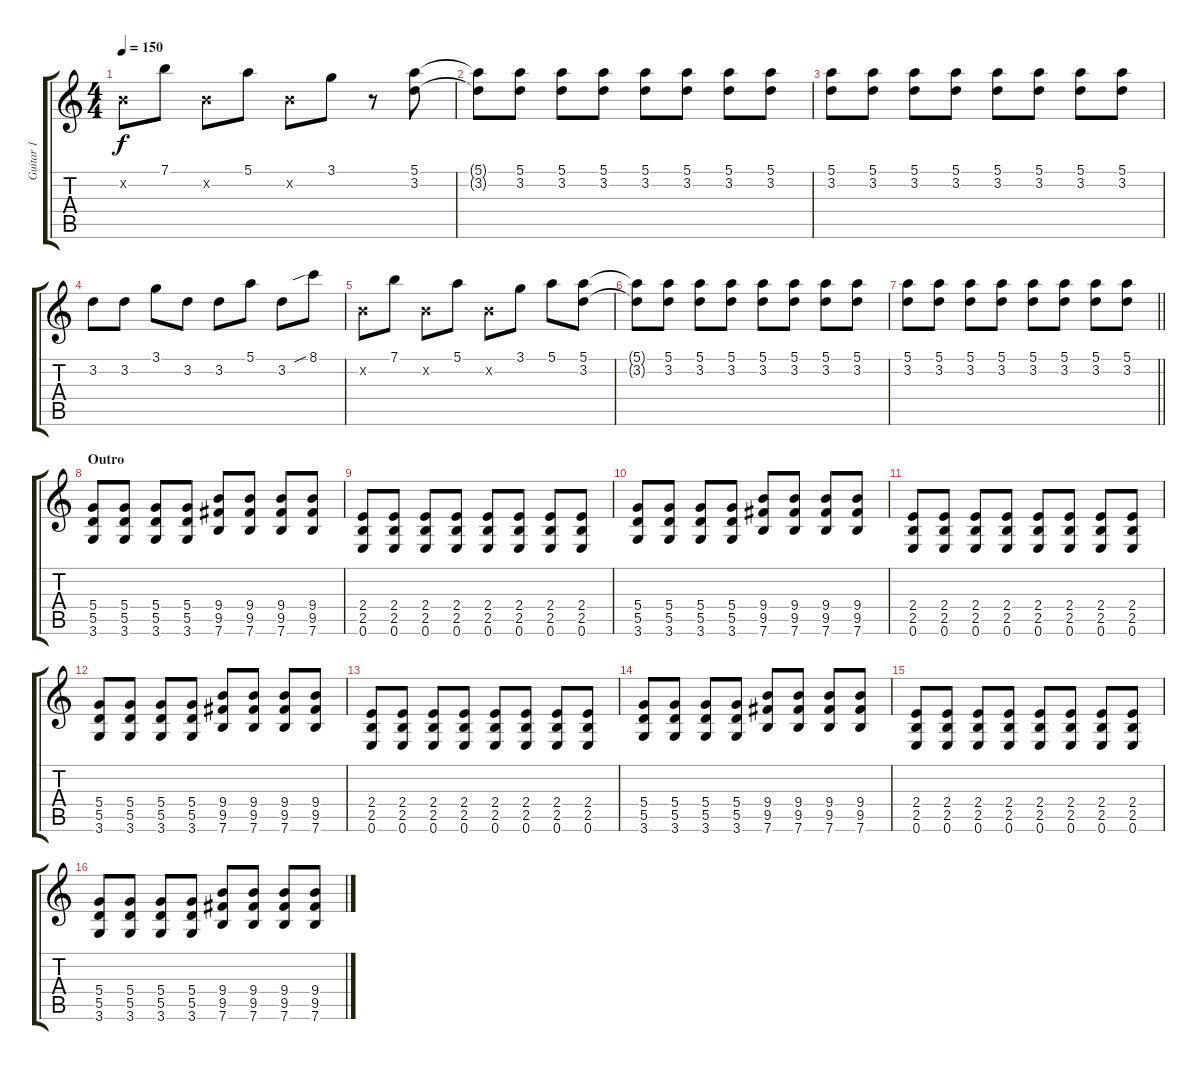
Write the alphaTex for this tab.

\track ("Guitar 1" "Guitar 1") {instrument overdrivenguitar}
\staff {score tabs}
\tuning (E4 B3 G3 D3 A2 E2) {hide}
\ts (4 4)
\tempo 150
\clef g2
\ks c
0.2{x}.8{dy f} 7.1.8 0.2{x}.8 5.1.8 0.2{x}.8 3.1.8 r.8 (5.1 3.2).8 |
(5.1{t} 3.2{t}).8 (5.1 3.2).8 (5.1 3.2).8 (5.1 3.2).8 (5.1 3.2).8 (5.1 3.2).8 (5.1 3.2).8 (5.1 3.2).8 |
(5.1 3.2).8 (5.1 3.2).8 (5.1 3.2).8 (5.1 3.2).8 (5.1 3.2).8 (5.1 3.2).8 (5.1 3.2).8 (5.1 3.2).8 |
3.2.8 3.2.8 3.1.8 3.2.8 3.2.8 5.1.8 3.2.8 8.1{sib}.8 |
0.2{x}.8 7.1.8 0.2{x}.8 5.1.8 0.2{x}.8 3.1.8 5.1.8 (5.1 3.2).8 |
(5.1{t} 3.2{t}).8 (5.1 3.2).8 (5.1 3.2).8 (5.1 3.2).8 (5.1 3.2).8 (5.1 3.2).8 (5.1 3.2).8 (5.1 3.2).8 |
\barLineRight lightlight
(5.1 3.2).8 (5.1 3.2).8 (5.1 3.2).8 (5.1 3.2).8 (5.1 3.2).8 (5.1 3.2).8 (5.1 3.2).8 (5.1 3.2).8 |
\section ("" "Outro")
(5.4 5.5 3.6).8{volume 9} (5.4 5.5 3.6).8 (5.4 5.5 3.6).8 (5.4 5.5 3.6).8 (9.4 9.5 7.6).8 (9.4 9.5 7.6).8 (9.4 9.5 7.6).8 (9.4 9.5 7.6).8 |
(2.4 2.5 0.6).8 (2.4 2.5 0.6).8 (2.4 2.5 0.6).8 (2.4 2.5 0.6).8 (2.4 2.5 0.6).8 (2.4 2.5 0.6).8 (2.4 2.5 0.6).8 (2.4 2.5 0.6).8 |
(5.4 5.5 3.6).8 (5.4 5.5 3.6).8 (5.4 5.5 3.6).8 (5.4 5.5 3.6).8 (9.4 9.5 7.6).8 (9.4 9.5 7.6).8 (9.4 9.5 7.6).8 (9.4 9.5 7.6).8 |
(2.4 2.5 0.6).8 (2.4 2.5 0.6).8 (2.4 2.5 0.6).8 (2.4 2.5 0.6).8 (2.4 2.5 0.6).8 (2.4 2.5 0.6).8 (2.4 2.5 0.6).8 (2.4 2.5 0.6).8 |
(5.4 5.5 3.6).8 (5.4 5.5 3.6).8 (5.4 5.5 3.6).8 (5.4 5.5 3.6).8 (9.4 9.5 7.6).8 (9.4 9.5 7.6).8 (9.4 9.5 7.6).8 (9.4 9.5 7.6).8 |
(2.4 2.5 0.6).8 (2.4 2.5 0.6).8 (2.4 2.5 0.6).8 (2.4 2.5 0.6).8 (2.4 2.5 0.6).8 (2.4 2.5 0.6).8 (2.4 2.5 0.6).8 (2.4 2.5 0.6).8 |
(5.4 5.5 3.6).8 (5.4 5.5 3.6).8 (5.4 5.5 3.6).8 (5.4 5.5 3.6).8 (9.4 9.5 7.6).8 (9.4 9.5 7.6).8 (9.4 9.5 7.6).8 (9.4 9.5 7.6).8 |
(2.4 2.5 0.6).8 (2.4 2.5 0.6).8 (2.4 2.5 0.6).8 (2.4 2.5 0.6).8 (2.4 2.5 0.6).8 (2.4 2.5 0.6).8 (2.4 2.5 0.6).8 (2.4 2.5 0.6).8 |
(5.4 5.5 3.6).8{volume 9} (5.4 5.5 3.6).8 (5.4 5.5 3.6).8 (5.4 5.5 3.6).8 (9.4 9.5 7.6).8 (9.4 9.5 7.6).8 (9.4 9.5 7.6).8 (9.4 9.5 7.6).8
